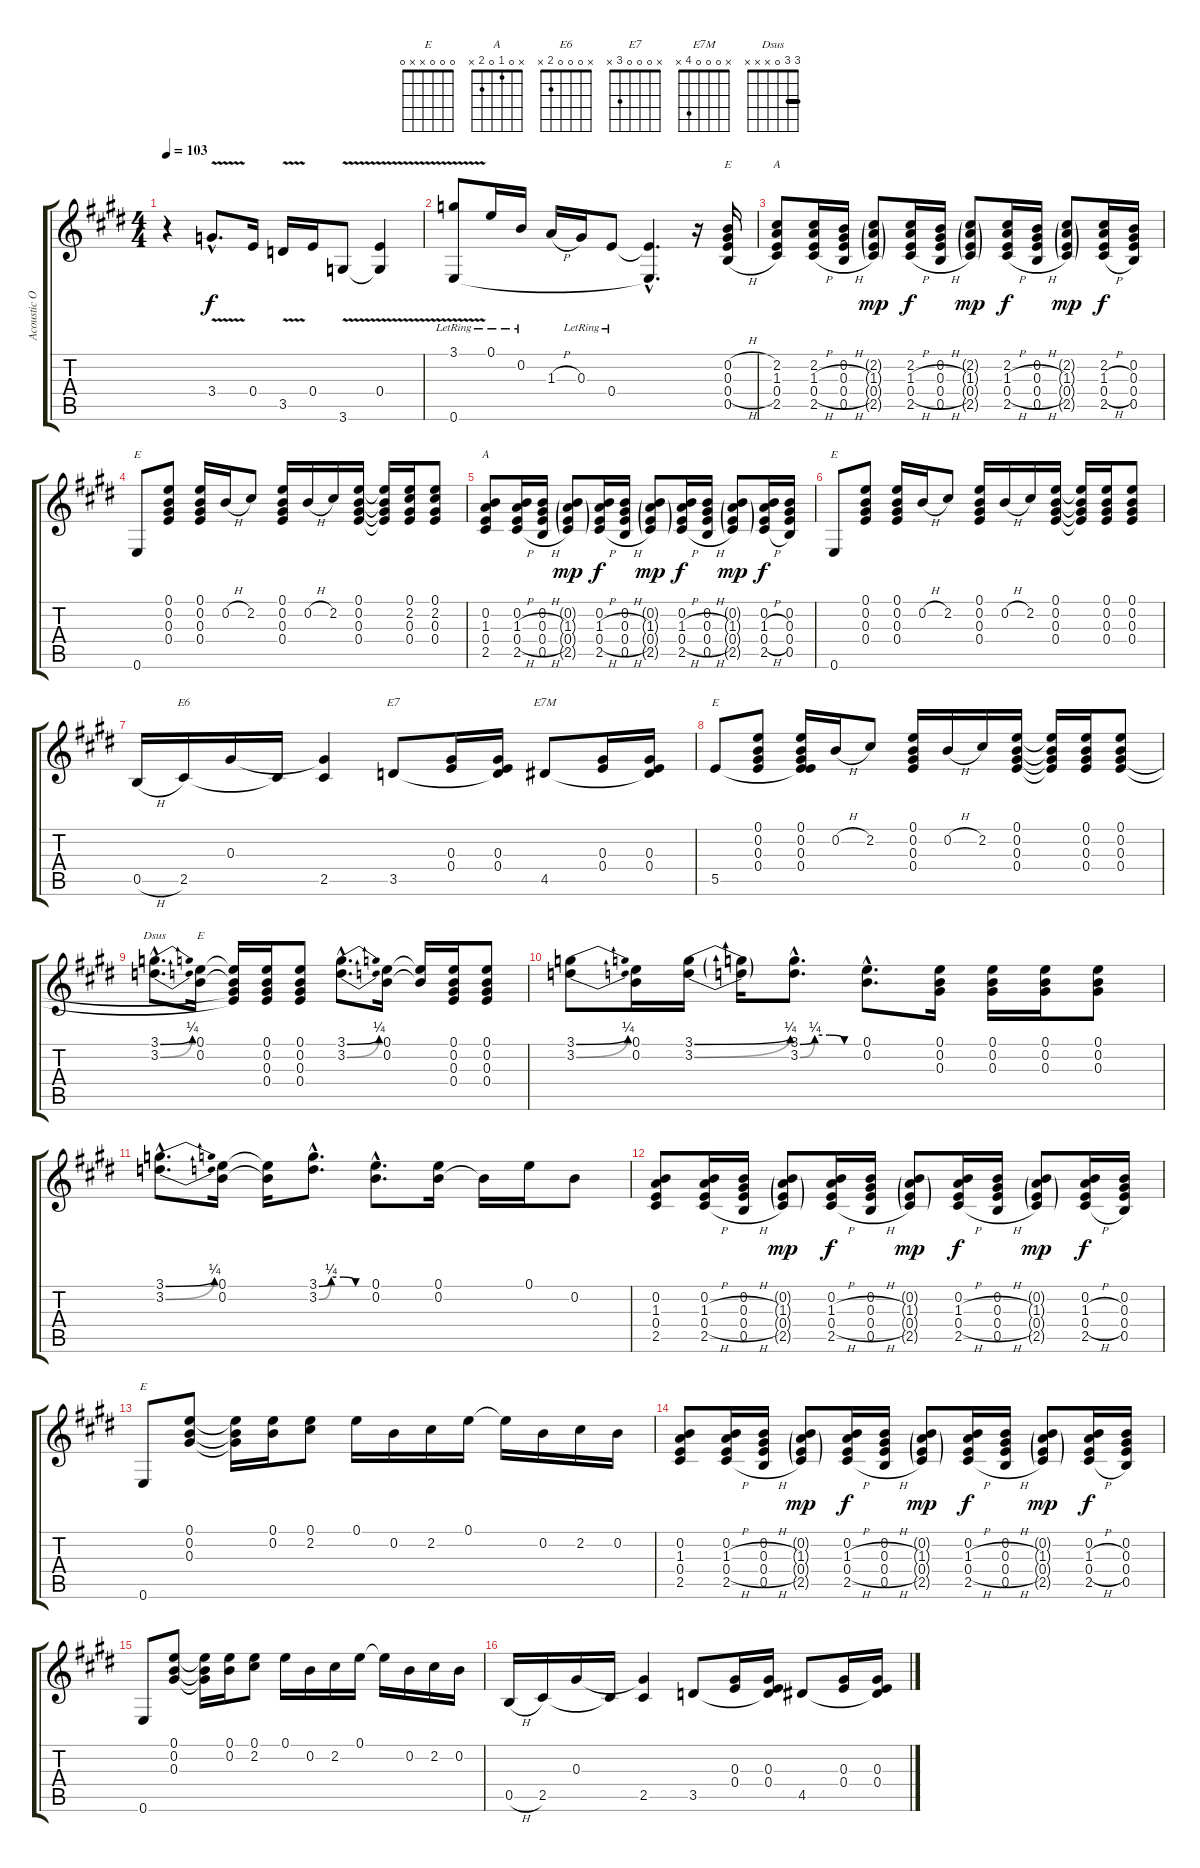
\track ("Acoustic Open E" "Acoustic O") {instrument acousticguitarsteel}
\staff {score tabs}
\tuning (E4 B3 Ab3 E3 B2 E2) {hide}
\chord ("E" x 0 0 0 0 x)
\chord ("A" x 2 1 0 2 x)
\chord ("E" 0 0 0 0 0 0)
\chord ("A" x 0 1 0 2 x)
\chord ("E" x 0 0 0 0 0)
\chord ("E6" x 0 0 0 2 x)
\chord ("E7" x 0 0 0 3 x)
\chord ("E7M" x 0 0 0 4 x)
\chord ("E" x 0 0 0 5 x)
\chord ("Dsus" 3 3 0 x x x) {barre 3}
\chord ("E" 0 0 0 0 0 x)
\chord ("E" 0 0 0 x x 0)
\ts (4 4)
\tempo 103
\clef g2
\ks e
r.4{dy f instrument acousticguitarsteel} 3.4{v hac}.8{d} 0.4.16 3.5{v}.16 0.4.16 3.6{v}.8 (0.4 3.6{t}).4 |
(3.1{v lr} 0.6{lr}).8 0.1{lr}.16 0.2{lr}.16 1.3{h}.16 0.3{lr}.16 0.4{lr}.8 (0.4{hac t} 0.6{hac t}).4{d} r.16 (0.2{h} 0.3{h} 0.4{h} 0.5{h}).16{ch "E"} |
(2.2 1.3 0.4 2.5).8{ch "A"} (2.2 1.3{h} 0.4{h} 2.5{h}).16 (0.2 0.3{h} 0.4{h} 0.5{h}).16 (2.2{g} 1.3{g} 0.4{g} 2.5{g}).8{dy mp} (2.2 1.3{h} 0.4{h} 2.5{h}).16{dy f} (0.2 0.3{h} 0.4{h} 0.5{h}).16 (2.2{g} 1.3{g} 0.4{g} 2.5{g}).8{dy mp} (2.2 1.3{h} 0.4{h} 2.5{h}).16{dy f} (0.2 0.3{h} 0.4{h} 0.5{h}).16 (2.2{g} 1.3{g} 0.4{g} 2.5{g}).8{dy mp} (2.2 1.3{h} 0.4{h} 2.5{h}).16{dy f} (0.2 0.3 0.4 0.5).16 |
0.6.8{ch "E"} (0.1 0.2 0.3 0.4).8 (0.1 0.2 0.3 0.4).16 0.2{h}.16 2.2.8 (0.1 0.2 0.3 0.4).16 0.2{h}.16 2.2.16 (0.1 0.2 0.3 0.4).16 (0.1{t} 0.2{t} 0.3{t} 0.4{t}).16 (0.1 2.2 0.3 0.4).16 (0.1 2.2 0.3 0.4).8 |
(0.2 1.3 0.4 2.5).8{ch "A"} (0.2 1.3{h} 0.4{h} 2.5{h}).16 (0.2 0.3{h} 0.4{h} 0.5{h}).16 (0.2{g} 1.3{g} 0.4{g} 2.5{g}).8{dy mp} (0.2 1.3{h} 0.4{h} 2.5{h}).16{dy f} (0.2 0.3{h} 0.4{h} 0.5{h}).16 (0.2{g} 1.3{g} 0.4{g} 2.5{g}).8{dy mp} (0.2 1.3{h} 0.4{h} 2.5{h}).16{dy f} (0.2 0.3{h} 0.4{h} 0.5{h}).16 (0.2{g} 1.3{g} 0.4{g} 2.5{g}).8{dy mp} (0.2 1.3{h} 0.4{h} 2.5{h}).16{dy f} (0.2 0.3 0.4 0.5).16 |
0.6.8{ch "E"} (0.1 0.2 0.3 0.4).8 (0.1 0.2 0.3 0.4).16 0.2{h}.16 2.2.8 (0.1 0.2 0.3 0.4).16 0.2{h}.16 2.2.16 (0.1 0.2 0.3 0.4).16 (0.1{t} 0.2{t} 0.3{t} 0.4{t}).16 (0.1 0.2 0.3 0.4).16 (0.1 0.2 0.3 0.4).8 |
0.5{h}.16 2.5.16{ch "E6"} 0.3.16 2.5{t}.16 (0.3{t} 2.5).4 3.5.8{ch "E7"} (0.3 0.4).16 (0.3 0.4 3.5{t}).16 4.5.8{ch "E7M"} (0.3 0.4).16 (0.3 0.4 4.5{t}).16 |
5.5.8{ch "E"} (0.1 0.2 0.3 0.4).8 (0.1 0.2 0.3 0.4 5.5{t}).16 0.2{h}.16 2.2.8 (0.1 0.2 0.3 0.4).16 0.2{h}.16 2.2.16 (0.1 0.2 0.3 0.4).16 (0.1{t} 0.2{t} 0.3{t} 0.4{t}).16 (0.1 0.2 0.3 0.4).16 (0.1 0.2 0.3 0.4).8 |
(3.1{be (bend 0 0 60 1) hac} 3.2{be (bend 0 0 60 1) hac}).8{d ch "Dsus"} (0.1 0.2).16{ch "E"} (0.1{t} 0.2{t} 0.3{t} 0.4{t}).16 (0.1 0.2 0.3 0.4).16 (0.1 0.2 0.3 0.4).8 (3.1{be (bend 0 0 60 1) hac} 3.2{be (bend 0 0 60 1) hac}).8{d} (0.1 0.2).16 (0.1{t} 0.2{t}).16 (0.1 0.2 0.3 0.4).16 (0.1 0.2 0.3 0.4).8 |
(3.1{be (bend 0 0 60 1)} 3.2{be (bend 0 0 60 1)}).8 (0.1 0.2).16 (3.1{be (bend 0 0 60 1)} 3.2{be (bend 0 0 60 1)}).16 (3.1{t} 3.2{t}).16 (3.1{be (custom 0 0 15 1 30 1 45 0 60 0) hac} 3.2{be (custom 0 0 15 1 30 1 45 0 60 0) hac}).8{d} (0.1{hac} 0.2{hac}).8{d} (0.1 0.2 0.3).16 (0.1 0.2 0.3).16 (0.1 0.2 0.3).16 (0.1 0.2 0.3).8 |
(3.1{be (bend 0 0 60 1) hac} 3.2{be (bend 0 0 60 1) hac}).8{d} (0.1 0.2).16 (0.1{t} 0.2{t}).16 (3.1{be (custom 0 0 15 1 30 1 45 0 60 0) hac} 3.2{be (custom 0 0 15 1 30 1 45 0 60 0) hac}).8{d} (0.1{hac} 0.2{hac}).8{d} (0.1 0.2).16 0.2{t}.16 0.1.16 0.2.8 |
(0.2 1.3 0.4 2.5).8 (0.2 1.3{h} 0.4{h} 2.5{h}).16 (0.2 0.3{h} 0.4{h} 0.5{h}).16 (0.2{g} 1.3{g} 0.4{g} 2.5{g}).8{dy mp} (0.2 1.3{h} 0.4{h} 2.5{h}).16{dy f} (0.2 0.3{h} 0.4{h} 0.5{h}).16 (0.2{g} 1.3{g} 0.4{g} 2.5{g}).8{dy mp} (0.2 1.3{h} 0.4{h} 2.5{h}).16{dy f} (0.2 0.3{h} 0.4{h} 0.5{h}).16 (0.2{g} 1.3{g} 0.4{g} 2.5{g}).8{dy mp} (0.2 1.3{h} 0.4{h} 2.5{h}).16{dy f} (0.2 0.3 0.4 0.5).16 |
0.6.8{ch "E"} (0.1 0.2 0.3).8 (0.1{t} 0.2{t} 0.3{t}).16 (0.1 0.2).16 (0.1 2.2).8 0.1.16 0.2.16 2.2.16 0.1.16 0.1{t}.16 0.2.16 2.2.16 0.2.16 |
(0.2 1.3 0.4 2.5).8 (0.2 1.3{h} 0.4{h} 2.5{h}).16 (0.2 0.3{h} 0.4{h} 0.5{h}).16 (0.2{g} 1.3{g} 0.4{g} 2.5{g}).8{dy mp} (0.2 1.3{h} 0.4{h} 2.5{h}).16{dy f} (0.2 0.3{h} 0.4{h} 0.5{h}).16 (0.2{g} 1.3{g} 0.4{g} 2.5{g}).8{dy mp} (0.2 1.3{h} 0.4{h} 2.5{h}).16{dy f} (0.2 0.3{h} 0.4{h} 0.5{h}).16 (0.2{g} 1.3{g} 0.4{g} 2.5{g}).8{dy mp} (0.2 1.3{h} 0.4{h} 2.5{h}).16{dy f} (0.2 0.3 0.4 0.5).16 |
0.6.8 (0.1 0.2 0.3).8 (0.1{t} 0.2{t} 0.3{t}).16 (0.1 0.2).16 (0.1 2.2).8 0.1.16 0.2.16 2.2.16 0.1.16 0.1{t}.16 0.2.16 2.2.16 0.2.16 |
0.5{h}.16 2.5.16 0.3.16 2.5{t}.16 (0.3{t} 2.5).4 3.5.8 (0.3 0.4).16 (0.3 0.4 3.5{t}).16 4.5.8 (0.3 0.4).16 (0.3 0.4 4.5{t}).16
